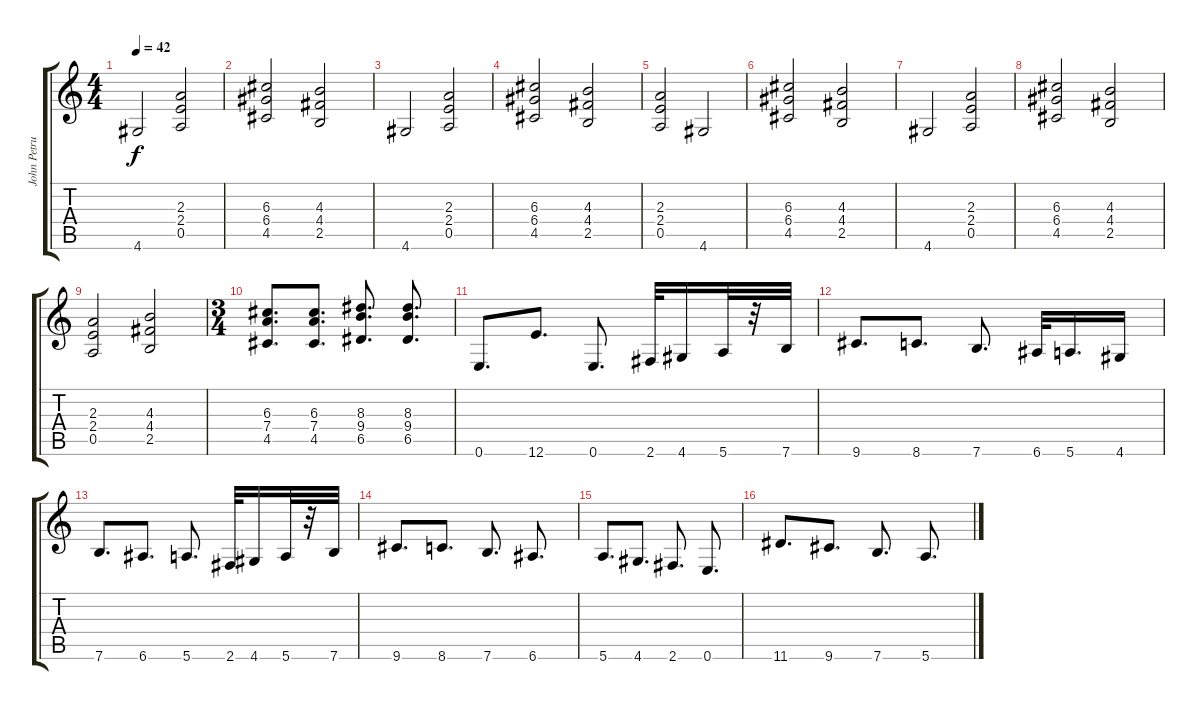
\track ("John Petrucci" "John Petru") {instrument acousticguitarsteel}
\staff {score tabs}
\tuning (E4 B3 G3 D3 A2 E2) {hide}
\ts (4 4)
\tempo 42
\clef g2
\ks c
4.6.2{dy f} (2.3 2.4 0.5).2 |
(6.3 6.4 4.5).2 (4.3 4.4 2.5).2 |
4.6.2 (2.3 2.4 0.5).2 |
(6.3 6.4 4.5).2 (4.3 4.4 2.5).2 |
(2.3 2.4 0.5).2 4.6.2 |
(6.3 6.4 4.5).2 (4.3 4.4 2.5).2 |
4.6.2 (2.3 2.4 0.5).2 |
(6.3 6.4 4.5).2 (4.3 4.4 2.5).2 |
(2.3 2.4 0.5).2 (4.3 4.4 2.5).2 |
\ts (3 4)
(6.3 7.4 4.5).8{d} (6.3 7.4 4.5).8{d} (8.3 9.4 6.5).8{d} (8.3 9.4 6.5).8{d} |
0.6.8{d} 12.6.8{d} 0.6.8{d} 2.6.32 4.6.16 5.6.32 r.32 7.6.32 |
9.6.8{d} 8.6.8{d} 7.6.8{d} 6.6.32 5.6.16{d} 4.6.16 |
7.6.8{d} 6.6.8{d} 5.6.8{d} 2.6.32 4.6.16 5.6.32 r.32 7.6.32 |
9.6.8{d} 8.6.8{d} 7.6.8{d} 6.6.8{d} |
5.6.8{d} 4.6.8{d} 2.6.8{d} 0.6.8{d} |
11.6.8{d} 9.6.8{d} 7.6.8{d} 5.6.8{d}
